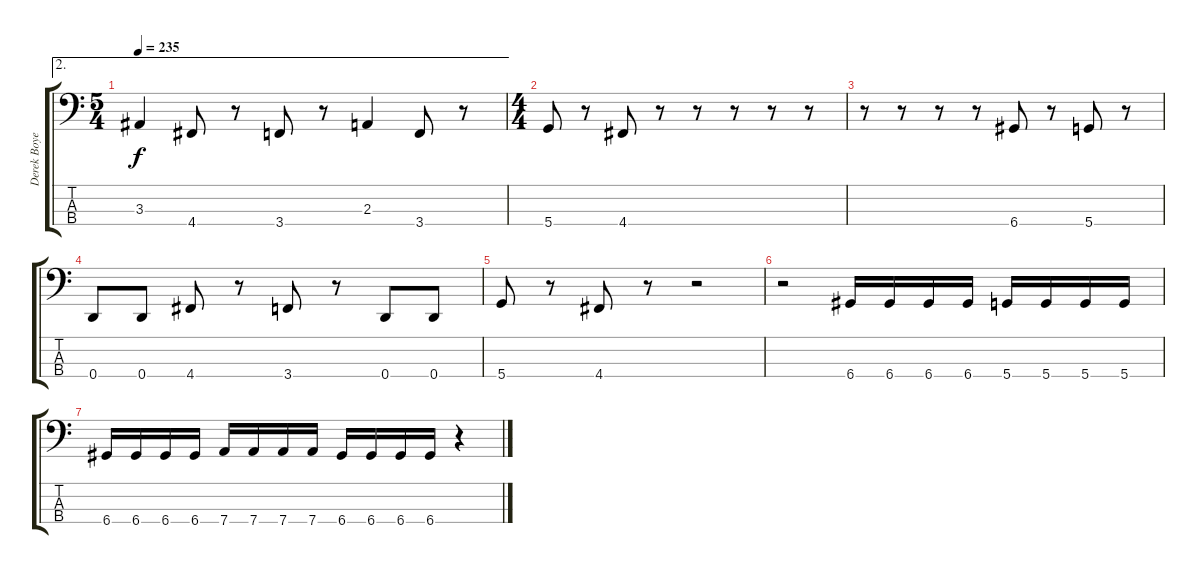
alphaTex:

\track ("Derek Boyer" "Derek Boye") {instrument electricbassfinger}
\staff {score tabs}
\tuning (F2 C2 G1 D1) {hide}
\ae 2
\ts (5 4)
\tempo 235
\clef f4
\ks c
3.3.4{dy f} 4.4.8 r.8 3.4.8 r.8 2.3.4 3.4.8 r.8 |
\ts (4 4)
5.4.8 r.8 4.4.8 r.8 r.8 r.8 r.8 r.8 |
r.8 r.8 r.8 r.8 6.4.8 r.8 5.4.8 r.8 |
0.4.8 0.4.8 4.4.8 r.8 3.4.8 r.8 0.4.8 0.4.8 |
5.4.8 r.8 4.4.8 r.8 r.2 |
r.2 6.4.16 6.4.16 6.4.16 6.4.16 5.4.16 5.4.16 5.4.16 5.4.16 |
6.4.16 6.4.16 6.4.16 6.4.16 7.4.16 7.4.16 7.4.16 7.4.16 6.4.16 6.4.16 6.4.16 6.4.16 r.4
